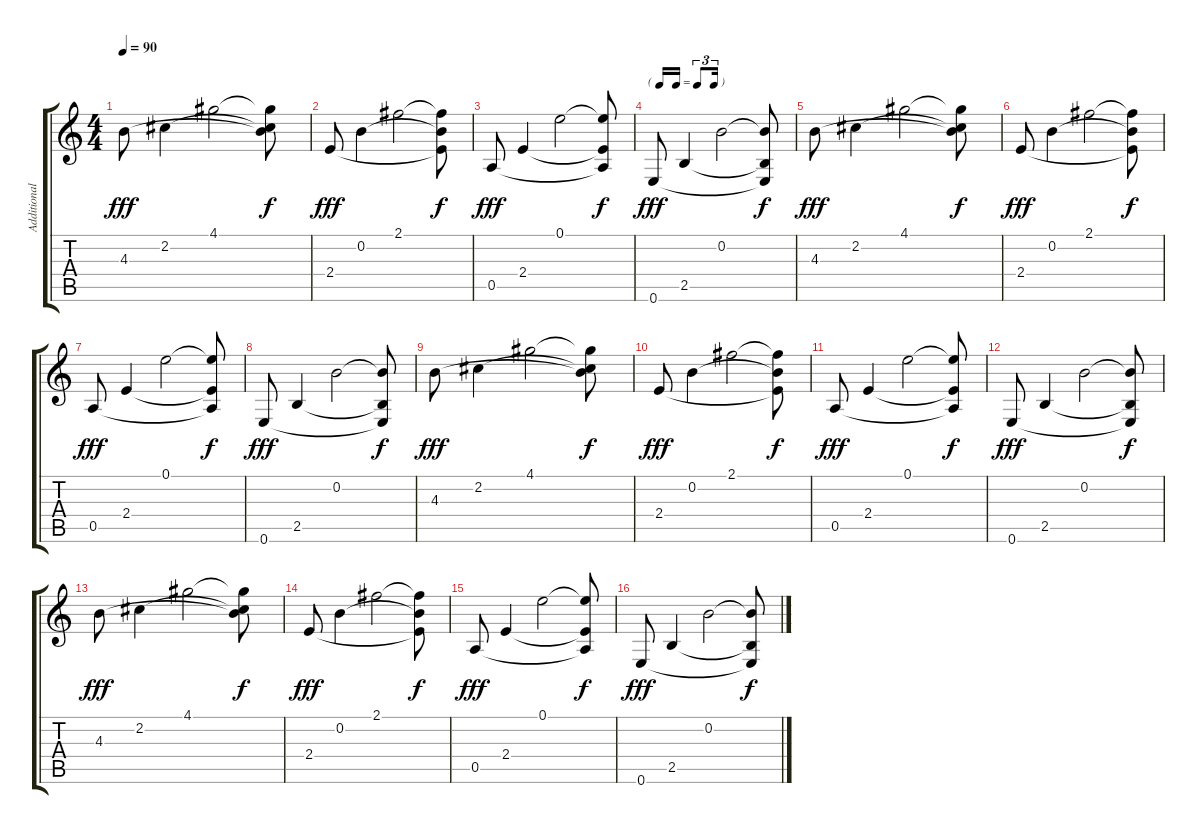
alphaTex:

\track ("Additional Guitar" "Additional") {instrument electricguitarclean}
\staff {score tabs}
\tuning (E4 B3 G3 D3 A2 E2) {hide}
\ts (4 4)
\tempo 90
\clef g2
\ks c
4.3.8{dy fff volume 13 instrument electricguitarclean} 2.2.4 4.1.2 (4.1{t} 2.2{t} 4.3{t}).8{dy f} |
2.4.8{dy fff volume 13 instrument electricguitarclean} 0.2.4 2.1.2 (2.1{t} 0.2{t} 2.4{t}).8{dy f} |
0.5.8{dy fff volume 13 instrument electricguitarclean} 2.4.4 0.1.2 (0.1{t} 2.4{t} 0.5{t}).8{dy f} |
\tf triplet16th
0.6.8{dy fff volume 13 instrument electricguitarclean} 2.5.4 0.2.2 (0.2{t} 2.5{t} 0.6{t}).8{dy f} |
4.3.8{dy fff volume 13 instrument electricguitarclean} 2.2.4 4.1.2 (4.1{t} 2.2{t} 4.3{t}).8{dy f} |
2.4.8{dy fff volume 13 instrument electricguitarclean} 0.2.4 2.1.2 (2.1{t} 0.2{t} 2.4{t}).8{dy f} |
0.5.8{dy fff volume 13 instrument electricguitarclean} 2.4.4 0.1.2 (0.1{t} 2.4{t} 0.5{t}).8{dy f} |
0.6.8{dy fff volume 13 instrument electricguitarclean} 2.5.4 0.2.2 (0.2{t} 2.5{t} 0.6{t}).8{dy f} |
4.3.8{dy fff volume 13 instrument electricguitarclean} 2.2.4 4.1.2 (4.1{t} 2.2{t} 4.3{t}).8{dy f} |
2.4.8{dy fff volume 13 instrument electricguitarclean} 0.2.4 2.1.2 (2.1{t} 0.2{t} 2.4{t}).8{dy f} |
0.5.8{dy fff volume 13 instrument electricguitarclean} 2.4.4 0.1.2 (0.1{t} 2.4{t} 0.5{t}).8{dy f} |
0.6.8{dy fff volume 13 instrument electricguitarclean} 2.5.4 0.2.2 (0.2{t} 2.5{t} 0.6{t}).8{dy f} |
4.3.8{dy fff volume 13 instrument electricguitarclean} 2.2.4 4.1.2 (4.1{t} 2.2{t} 4.3{t}).8{dy f} |
2.4.8{dy fff volume 13 instrument electricguitarclean} 0.2.4 2.1.2 (2.1{t} 0.2{t} 2.4{t}).8{dy f} |
0.5.8{dy fff volume 13 instrument electricguitarclean} 2.4.4 0.1.2 (0.1{t} 2.4{t} 0.5{t}).8{dy f} |
0.6.8{dy fff volume 13 instrument electricguitarclean} 2.5.4 0.2.2 (0.2{t} 2.5{t} 0.6{t}).8{dy f}
